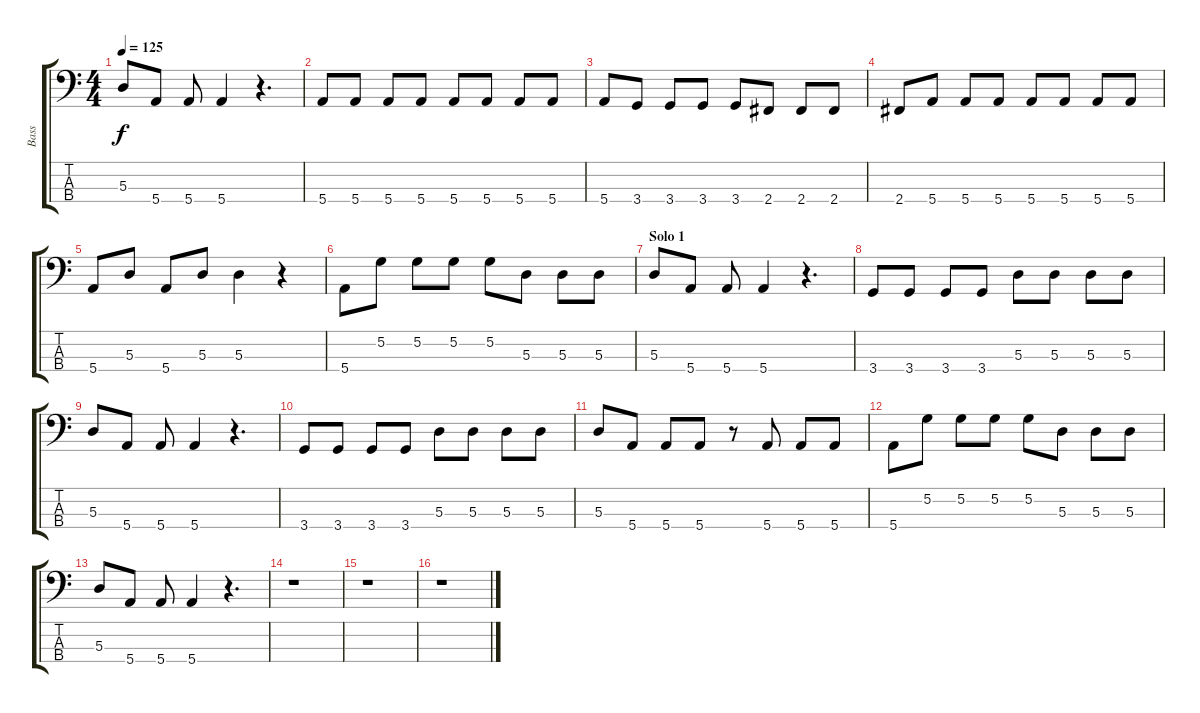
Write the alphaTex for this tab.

\track ("Bass" "Bass") {instrument electricbassfinger}
\staff {score tabs}
\tuning (G2 D2 A1 E1) {hide}
\ts (4 4)
\tempo 125
\clef f4
\ks c
5.3.8{dy f} 5.4.8 5.4.8 5.4.4 r.4{d} |
5.4.8 5.4.8 5.4.8 5.4.8 5.4.8 5.4.8 5.4.8 5.4.8 |
5.4.8 3.4.8 3.4.8 3.4.8 3.4.8 2.4.8 2.4.8 2.4.8 |
2.4.8 5.4.8 5.4.8 5.4.8 5.4.8 5.4.8 5.4.8 5.4.8 |
5.4.8 5.3.8 5.4.8 5.3.8 5.3.4 r.4 |
5.4.8 5.2.8 5.2.8 5.2.8 5.2.8 5.3.8 5.3.8 5.3.8 |
\section ("" "Solo 1")
5.3.8 5.4.8 5.4.8 5.4.4 r.4{d} |
3.4.8 3.4.8 3.4.8 3.4.8 5.3.8 5.3.8 5.3.8 5.3.8 |
5.3.8 5.4.8 5.4.8 5.4.4 r.4{d} |
3.4.8 3.4.8 3.4.8 3.4.8 5.3.8 5.3.8 5.3.8 5.3.8 |
5.3.8 5.4.8 5.4.8 5.4.8 r.8 5.4.8 5.4.8 5.4.8 |
5.4.8 5.2.8 5.2.8 5.2.8 5.2.8 5.3.8 5.3.8 5.3.8 |
5.3.8 5.4.8 5.4.8 5.4.4 r.4{d} |
r.1 |
r.1 |
r.1
